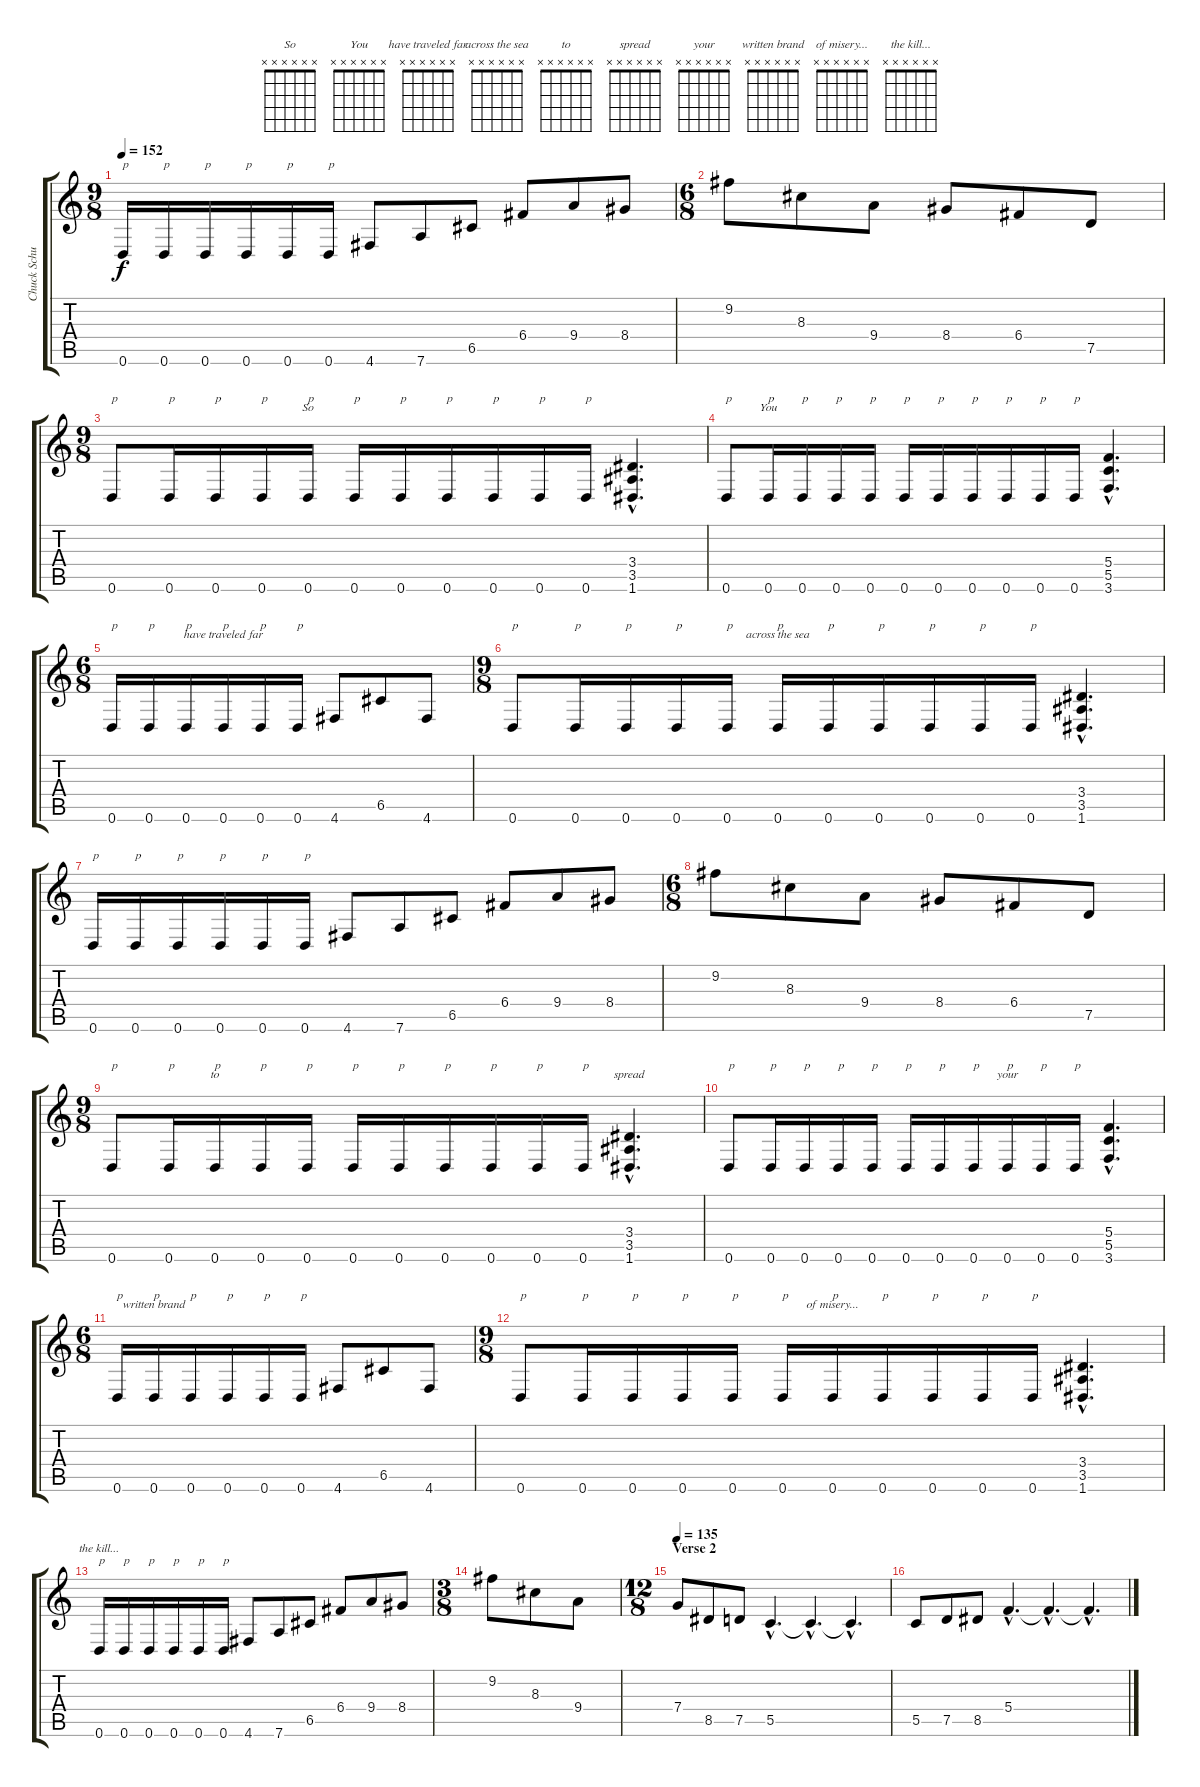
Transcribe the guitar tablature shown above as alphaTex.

\track ("Chuck Schuldiner" "Chuck Schu") {instrument distortionguitar}
\staff {score tabs}
\tuning (D4 A3 F3 C3 G2 D2) {hide}
\chord ("So" x x x x x x)
\chord ("You" x x x x x x)
\chord ("have traveled far" x x x x x x)
\chord ("across the sea" x x x x x x)
\chord ("to" x x x x x x)
\chord ("spread" x x x x x x)
\chord ("your" x x x x x x)
\chord ("written brand" x x x x x x)
\chord ("of misery..." x x x x x x)
\chord ("the kill..." x x x x x x)
\ts (9 8)
\tempo 152
\clef g2
\ks c
0.6.16{txt "p" dy f} 0.6.16{txt "p"} 0.6.16{txt "p"} 0.6.16{txt "p"} 0.6.16{txt "p"} 0.6.16{txt "p"} 4.6.8 7.6.8 6.5.8 6.4.8 9.4.8 8.4.8 |
\ts (6 8)
9.2.8 8.3.8 9.4.8 8.4.8 6.4.8 7.5.8 |
\ts (9 8)
0.6.8{txt "p"} 0.6.16{txt "p"} 0.6.16{txt "p"} 0.6.16{txt "p"} 0.6.16{ch "So" txt "p"} 0.6.16{txt "p"} 0.6.16{txt "p"} 0.6.16{txt "p"} 0.6.16{txt "p"} 0.6.16{txt "p"} 0.6.16{txt "p"} (3.4{hac} 3.5{hac} 1.6{hac}).4{d} |
0.6.8{txt "p"} 0.6.16{ch "You" txt "p"} 0.6.16{txt "p"} 0.6.16{txt "p"} 0.6.16{txt "p"} 0.6.16{txt "p"} 0.6.16{txt "p"} 0.6.16{txt "p"} 0.6.16{txt "p"} 0.6.16{txt "p"} 0.6.16{txt "p"} (5.4{hac} 5.5{hac} 3.6{hac}).4{d} |
\ts (6 8)
0.6.16{txt "p"} 0.6.16{txt "p"} 0.6.16{txt "p"} 0.6.16{ch "have traveled far" txt "p"} 0.6.16{txt "p"} 0.6.16{txt "p"} 4.6.8 6.5.8 4.6.8 |
\ts (9 8)
0.6.8{txt "p"} 0.6.16{txt "p"} 0.6.16{txt "p"} 0.6.16{txt "p"} 0.6.16{txt "p"} 0.6.16{ch "across the sea" txt "p"} 0.6.16{txt "p"} 0.6.16{txt "p"} 0.6.16{txt "p"} 0.6.16{txt "p"} 0.6.16{txt "p"} (3.4{hac} 3.5{hac} 1.6{hac}).4{d} |
0.6.16{txt "p"} 0.6.16{txt "p"} 0.6.16{txt "p"} 0.6.16{txt "p"} 0.6.16{txt "p"} 0.6.16{txt "p"} 4.6.8 7.6.8 6.5.8 6.4.8 9.4.8 8.4.8 |
\ts (6 8)
9.2.8 8.3.8 9.4.8 8.4.8 6.4.8 7.5.8 |
\ts (9 8)
0.6.8{txt "p"} 0.6.16{txt "p"} 0.6.16{ch "to" txt "p"} 0.6.16{txt "p"} 0.6.16{txt "p"} 0.6.16{txt "p"} 0.6.16{txt "p"} 0.6.16{txt "p"} 0.6.16{txt "p"} 0.6.16{txt "p"} 0.6.16{txt "p"} (3.4{hac} 3.5{hac} 1.6{hac}).4{d ch "spread"} |
0.6.8{txt "p"} 0.6.16{txt "p"} 0.6.16{txt "p"} 0.6.16{txt "p"} 0.6.16{txt "p"} 0.6.16{txt "p"} 0.6.16{txt "p"} 0.6.16{txt "p"} 0.6.16{ch "your" txt "p"} 0.6.16{txt "p"} 0.6.16{txt "p"} (5.4{hac} 5.5{hac} 3.6{hac}).4{d} |
\ts (6 8)
0.6.16{txt "p"} 0.6.16{ch "written brand" txt "p"} 0.6.16{txt "p"} 0.6.16{txt "p"} 0.6.16{txt "p"} 0.6.16{txt "p"} 4.6.8 6.5.8 4.6.8 |
\ts (9 8)
0.6.8{txt "p"} 0.6.16{txt "p"} 0.6.16{txt "p"} 0.6.16{txt "p"} 0.6.16{txt "p"} 0.6.16{txt "p"} 0.6.16{ch "of misery..." txt "p"} 0.6.16{txt "p"} 0.6.16{txt "p"} 0.6.16{txt "p"} 0.6.16{txt "p"} (3.4{hac} 3.5{hac} 1.6{hac}).4{d} |
0.6.16{ch "the kill..." txt "p"} 0.6.16{txt "p"} 0.6.16{txt "p"} 0.6.16{txt "p"} 0.6.16{txt "p"} 0.6.16{txt "p"} 4.6.8 7.6.8 6.5.8 6.4.8 9.4.8 8.4.8 |
\ts (3 8)
9.2.8 8.3.8 9.4.8 |
\ts (12 8)
\section ("" "Verse 2")
\tempo 135
7.4.8 8.5.8 7.5.8 5.5{hac}.4{d} 5.5{hac t}.4{d} 5.5{hac t}.4{d} |
5.5.8 7.5.8 8.5.8 5.4{hac}.4{d} 5.4{hac t}.4{d} 5.4{hac t}.4{d}
